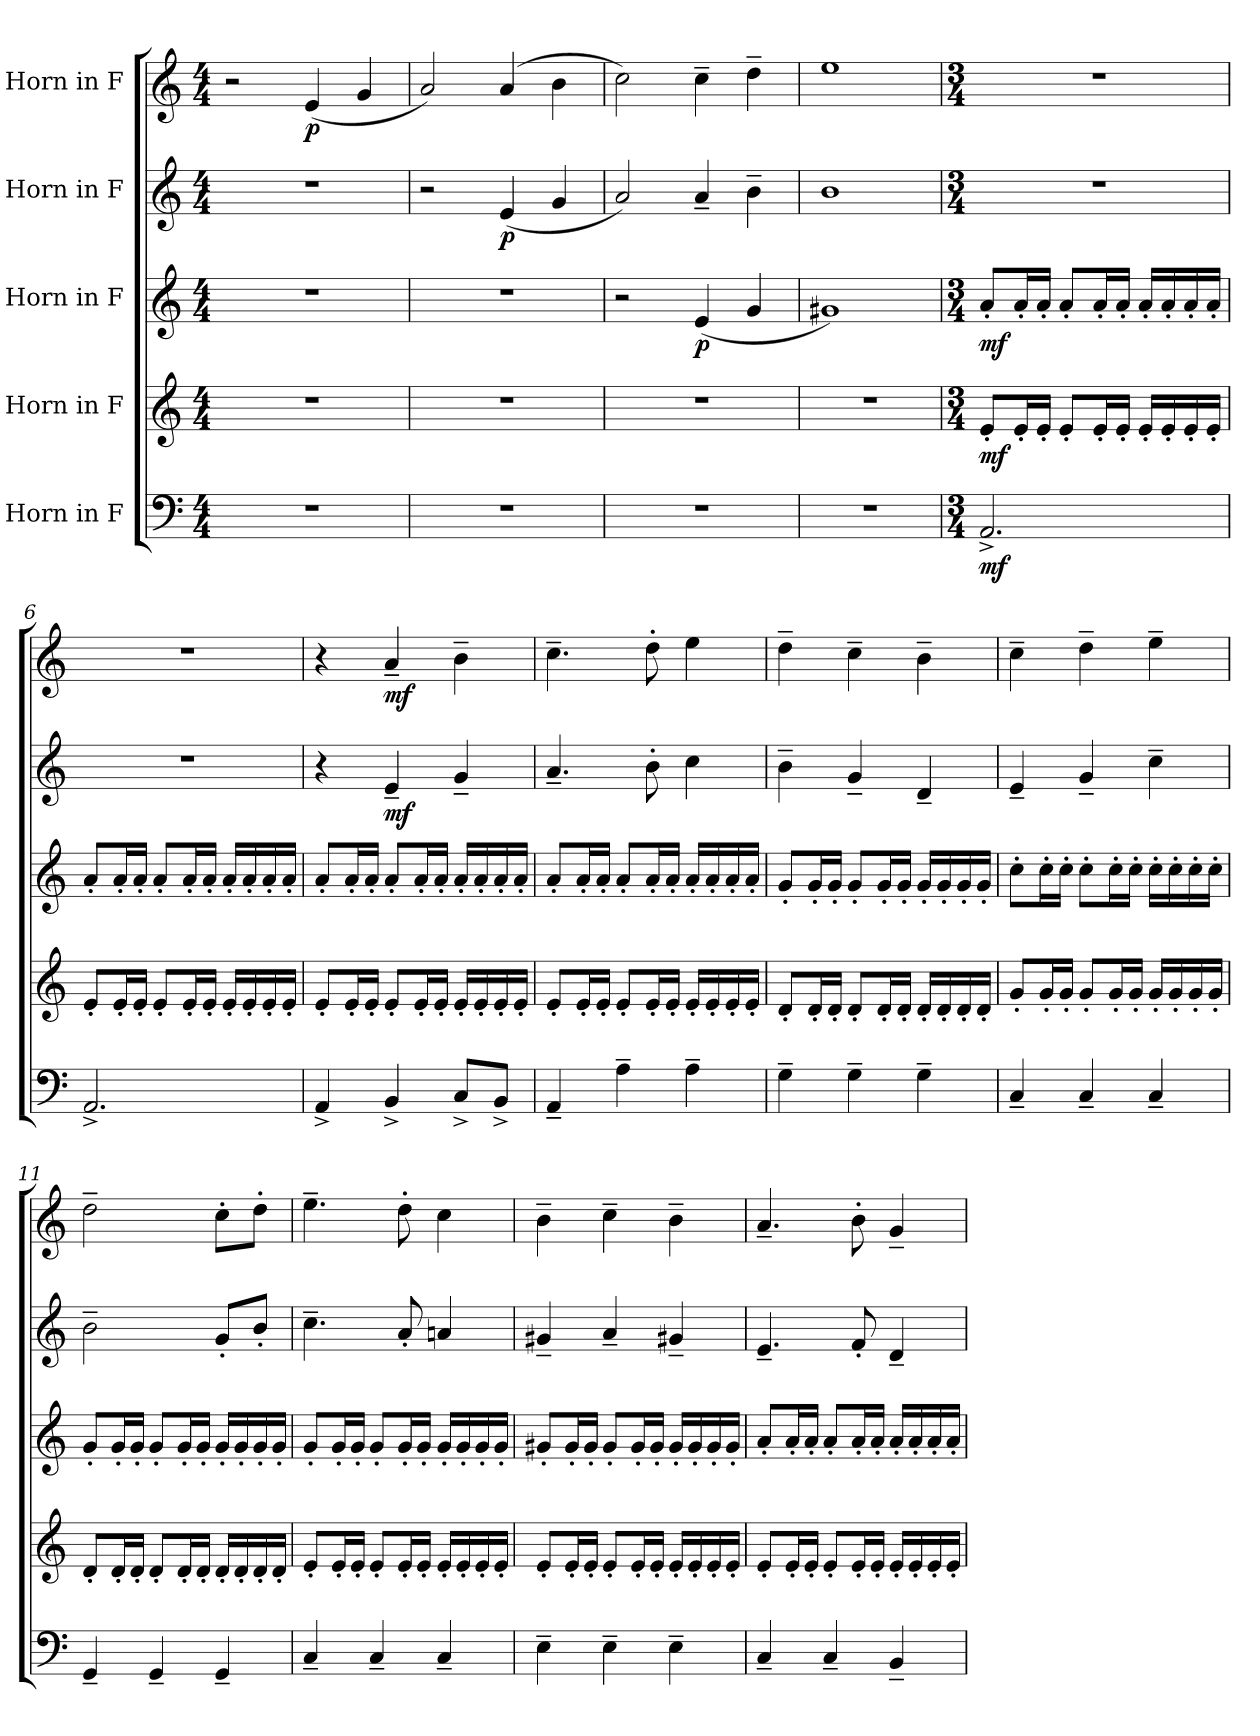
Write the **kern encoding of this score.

**kern	**dynam	**kern	**dynam	**kern	**dynam	**kern	**dynam	**kern	**dynam
*part5	*part5	*part4	*part4	*part3	*part3	*part2	*part2	*part1	*part1
*staff5	*staff5	*staff4	*staff4	*staff3	*staff3	*staff2	*staff2	*staff1	*staff1
*I"Horn in F	*	*I"Horn in F	*	*I"Horn in F	*	*I"Horn in F	*	*I"Horn in F	*
*clefF4	*	*clefG2	*	*clefG2	*	*clefG2	*	*clefG2	*
*ITrd4c7	*	*ITrd4c7	*	*ITrd4c7	*	*ITrd4c7	*	*ITrd4c7	*
*k[b-]	*	*k[b-]	*	*k[b-]	*	*k[b-]	*	*k[b-]	*
*M4/4	*	*M4/4	*	*M4/4	*	*M4/4	*	*M4/4	*
*MM80	*	*MM80	*	*MM80	*	*MM80	*	*MM80	*
=1	=1	=1	=1	=1	=1	=1	=1	=1	=1
1r	.	1r	.	1r	.	1r	.	2r	.
!	!	!	!	!	!	!	!	!	!LO:DY:b
.	.	.	.	.	.	.	.	(4A/	p
.	.	.	.	.	.	.	.	4c/	.
=2	=2	=2	=2	=2	=2	=2	=2	=2	=2
1r	.	1r	.	1r	.	2r	.	2d/)	.
!	!	!	!	!	!	!	!LO:DY:b	!	!
.	.	.	.	.	.	(4A/	p	(4d/	.
.	.	.	.	.	.	4c/	.	4e\	.
=3	=3	=3	=3	=3	=3	=3	=3	=3	=3
1r	.	1r	.	2r	.	2d/)	.	2f\)	.
!	!	!	!	!	!LO:DY:b	!	!	!	!
.	.	.	.	(4A/	p	4d~/	.	4f~\	.
.	.	.	.	4c/	.	4e~\	.	4g~\	.
=4	=4	=4	=4	=4	=4	=4	=4	=4	=4
1r	.	1r	.	1c#X)	.	1e	.	1a	.
!!LO:LB:g=z
=5	=5	=5	=5	=5	=5	=5	=5	=5	=5
*M3/4	*	*M3/4	*	*M3/4	*	*M3/4	*	*M3/4	*
*	*	*	*	*	*	*	*	*MM100	*
!	!LO:DY:b	!	!LO:DY:b	!	!LO:DY:b	!	!	!	!
2.DD^/	mf	8A'/L	mf	8d'/L	mf	2.r	.	2.r	.
.	.	16A'/L	.	16d'/L	.	.	.	.	.
.	.	16A'/JJ	.	16d'/JJ	.	.	.	.	.
.	.	8A'/L	.	8d'/L	.	.	.	.	.
.	.	16A'/L	.	16d'/L	.	.	.	.	.
.	.	16A'/JJ	.	16d'/JJ	.	.	.	.	.
.	.	16A'/LL	.	16d'/LL	.	.	.	.	.
.	.	16A'/	.	16d'/	.	.	.	.	.
.	.	16A'/	.	16d'/	.	.	.	.	.
.	.	16A'/JJ	.	16d'/JJ	.	.	.	.	.
=6	=6	=6	=6	=6	=6	=6	=6	=6	=6
2.DD^/	.	8A'/L	.	8d'/L	.	2.r	.	2.r	.
.	.	16A'/L	.	16d'/L	.	.	.	.	.
.	.	16A'/JJ	.	16d'/JJ	.	.	.	.	.
.	.	8A'/L	.	8d'/L	.	.	.	.	.
.	.	16A'/L	.	16d'/L	.	.	.	.	.
.	.	16A'/JJ	.	16d'/JJ	.	.	.	.	.
.	.	16A'/LL	.	16d'/LL	.	.	.	.	.
.	.	16A'/	.	16d'/	.	.	.	.	.
.	.	16A'/	.	16d'/	.	.	.	.	.
.	.	16A'/JJ	.	16d'/JJ	.	.	.	.	.
=7	=7	=7	=7	=7	=7	=7	=7	=7	=7
4DD^/	.	8A'/L	.	8d'/L	.	4r	.	4r	.
.	.	16A'/L	.	16d'/L	.	.	.	.	.
.	.	16A'/JJ	.	16d'/JJ	.	.	.	.	.
!	!	!	!	!	!	!	!LO:DY:b	!	!LO:DY:b
4EE^/	.	8A'/L	.	8d'/L	.	4A~/	mf	4d~/	mf
.	.	16A'/L	.	16d'/L	.	.	.	.	.
.	.	16A'/JJ	.	16d'/JJ	.	.	.	.	.
8FF^/L	.	16A'/LL	.	16d'/LL	.	4c~/	.	4e~\	.
.	.	16A'/	.	16d'/	.	.	.	.	.
8EE^/J	.	16A'/	.	16d'/	.	.	.	.	.
.	.	16A'/JJ	.	16d'/JJ	.	.	.	.	.
=8	=8	=8	=8	=8	=8	=8	=8	=8	=8
4DD~/	.	8A'/L	.	8d'/L	.	4.d~/	.	4.f~\	.
.	.	16A'/L	.	16d'/L	.	.	.	.	.
.	.	16A'/JJ	.	16d'/JJ	.	.	.	.	.
4D~\	.	8A'/L	.	8d'/L	.	.	.	.	.
.	.	16A'/L	.	16d'/L	.	8e'\	.	8g'\	.
.	.	16A'/JJ	.	16d'/JJ	.	.	.	.	.
4D~\	.	16A'/LL	.	16d'/LL	.	4f\	.	4a\	.
.	.	16A'/	.	16d'/	.	.	.	.	.
.	.	16A'/	.	16d'/	.	.	.	.	.
.	.	16A'/JJ	.	16d'/JJ	.	.	.	.	.
!!LO:PB:g=z
=9	=9	=9	=9	=9	=9	=9	=9	=9	=9
4C~\	.	8G'/L	.	8c'/L	.	4e~\	.	4g~\	.
.	.	16G'/L	.	16c'/L	.	.	.	.	.
.	.	16G'/JJ	.	16c'/JJ	.	.	.	.	.
4C~\	.	8G'/L	.	8c'/L	.	4c~/	.	4f~\	.
.	.	16G'/L	.	16c'/L	.	.	.	.	.
.	.	16G'/JJ	.	16c'/JJ	.	.	.	.	.
4C~\	.	16G'/LL	.	16c'/LL	.	4G~/	.	4e~\	.
.	.	16G'/	.	16c'/	.	.	.	.	.
.	.	16G'/	.	16c'/	.	.	.	.	.
.	.	16G'/JJ	.	16c'/JJ	.	.	.	.	.
=10	=10	=10	=10	=10	=10	=10	=10	=10	=10
4FF~/	.	8c'/L	.	8f'\L	.	4A~/	.	4f~\	.
.	.	16c'/L	.	16f'\L	.	.	.	.	.
.	.	16c'/JJ	.	16f'\JJ	.	.	.	.	.
4FF~/	.	8c'/L	.	8f'\L	.	4c~/	.	4g~\	.
.	.	16c'/L	.	16f'\L	.	.	.	.	.
.	.	16c'/JJ	.	16f'\JJ	.	.	.	.	.
4FF~/	.	16c'/LL	.	16f'\LL	.	4f~\	.	4a~\	.
.	.	16c'/	.	16f'\	.	.	.	.	.
.	.	16c'/	.	16f'\	.	.	.	.	.
.	.	16c'/JJ	.	16f'\JJ	.	.	.	.	.
=11	=11	=11	=11	=11	=11	=11	=11	=11	=11
4CC~/	.	8G'/L	.	8c'/L	.	2e~\	.	2g~\	.
.	.	16G'/L	.	16c'/L	.	.	.	.	.
.	.	16G'/JJ	.	16c'/JJ	.	.	.	.	.
4CC~/	.	8G'/L	.	8c'/L	.	.	.	.	.
.	.	16G'/L	.	16c'/L	.	.	.	.	.
.	.	16G'/JJ	.	16c'/JJ	.	.	.	.	.
4CC~/	.	16G'/LL	.	16c'/LL	.	8c'/L	.	8f'\L	.
.	.	16G'/	.	16c'/	.	.	.	.	.
.	.	16G'/	.	16c'/	.	8e'/J	.	8g'\J	.
.	.	16G'/JJ	.	16c'/JJ	.	.	.	.	.
=12	=12	=12	=12	=12	=12	=12	=12	=12	=12
4FF~/	.	8A'/L	.	8c'/L	.	4.f~\	.	4.a~\	.
.	.	16A'/L	.	16c'/L	.	.	.	.	.
.	.	16A'/JJ	.	16c'/JJ	.	.	.	.	.
4FF~/	.	8A'/L	.	8c'/L	.	.	.	.	.
.	.	16A'/L	.	16c'/L	.	8d'/	.	8g'\	.
.	.	16A'/JJ	.	16c'/JJ	.	.	.	.	.
4FF~/	.	16A'/LL	.	16c'/LL	.	4dn/	.	4f\	.
.	.	16A'/	.	16c'/	.	.	.	.	.
.	.	16A'/	.	16c'/	.	.	.	.	.
.	.	16A'/JJ	.	16c'/JJ	.	.	.	.	.
!!LO:LB:g=z
=13	=13	=13	=13	=13	=13	=13	=13	=13	=13
4AA~\	.	8A'/L	.	8c#X'/L	.	4c#X~/	.	4e~\	.
.	.	16A'/L	.	16c#'/L	.	.	.	.	.
.	.	16A'/JJ	.	16c#'/JJ	.	.	.	.	.
4AA~\	.	8A'/L	.	8c#'/L	.	4d~/	.	4f~\	.
.	.	16A'/L	.	16c#'/L	.	.	.	.	.
.	.	16A'/JJ	.	16c#'/JJ	.	.	.	.	.
4AA~\	.	16A'/LL	.	16c#'/LL	.	4c#X~/	.	4e~\	.
.	.	16A'/	.	16c#'/	.	.	.	.	.
.	.	16A'/	.	16c#'/	.	.	.	.	.
.	.	16A'/JJ	.	16c#'/JJ	.	.	.	.	.
=14	=14	=14	=14	=14	=14	=14	=14	=14	=14
4FF~/	.	8A'/L	.	8d'/L	.	4.A~/	.	4.d~/	.
.	.	16A'/L	.	16d'/L	.	.	.	.	.
.	.	16A'/JJ	.	16d'/JJ	.	.	.	.	.
4FF~/	.	8A'/L	.	8d'/L	.	.	.	.	.
.	.	16A'/L	.	16d'/L	.	8B-'/	.	8e'\	.
.	.	16A'/JJ	.	16d'/JJ	.	.	.	.	.
4EE~/	.	16A'/LL	.	16d'/LL	.	4G~/	.	4c~/	.
.	.	16A'/	.	16d'/	.	.	.	.	.
.	.	16A'/	.	16d'/	.	.	.	.	.
.	.	16A'/JJ	.	16d'/JJ	.	.	.	.	.
=	=	=	=	=	=	=	=	=	=
*-	*-	*-	*-	*-	*-	*-	*-	*-	*-
